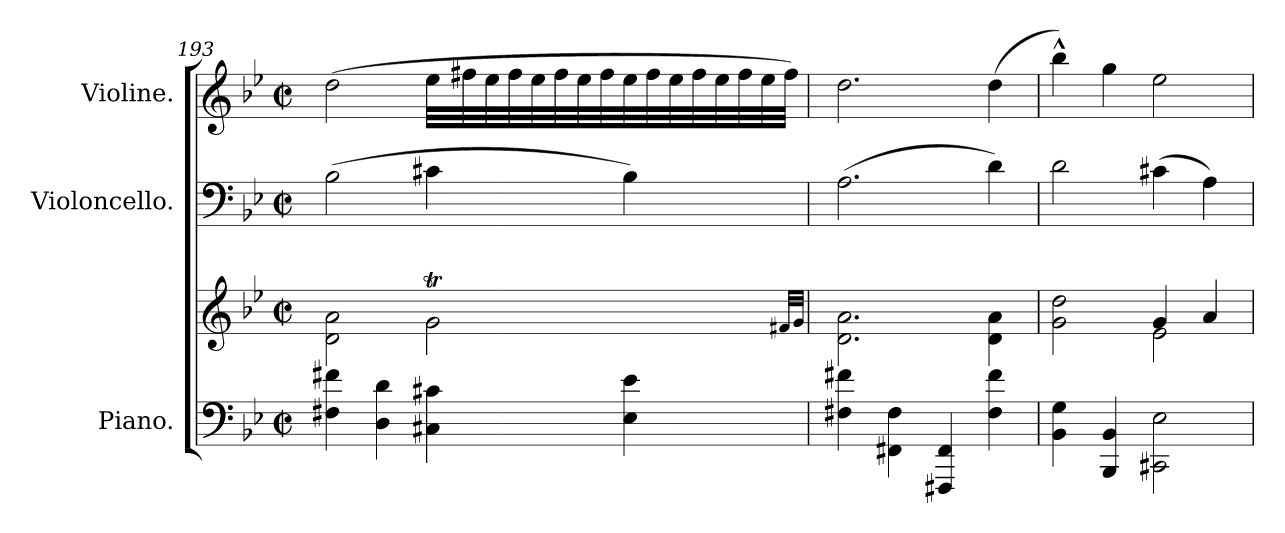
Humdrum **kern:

**kern	**kern	**kern	**kern
*part3	*part3	*part2	*part1
*staff4	*staff3	*staff2	*staff1
*I"Piano.	*	*I"Violoncello.	*I"Violine.
*	*	*I'vlc	*I'vl
*clefF4	*clefG2	*clefF4	*clefG2
*k[b-e-]	*k[b-e-]	*k[b-e-]	*k[b-e-]
*g:	*g:	*g:	*g:
*M2/2	*M2/2	*M2/2	*M2/2
*met(c|)	*met(c|)	*met(c|)	*met(c|)
=193	=193	=193	=193
4F#X\ 4f#X\	2d\ 2a\	(2B-\	(2dd\
4D\ 4d\	.	.	.
4C#X\ 4c#X\	2gT\	4c#X\	32ee-\LLL
.	.	.	32ff#X\
.	.	.	32ee-\
.	.	.	32ff#\
.	.	.	32ee-\
.	.	.	32ff#\
.	.	.	32ee-\
.	.	.	32ff#\
4E-\ 4e-\	.	4B-\)	32ee-\
.	.	.	32ff#\
.	.	.	32ee-\
.	.	.	32ff#\
.	.	.	32ee-\
.	.	.	32ff#\
.	.	.	32ee-\
.	.	.	32ff#\JJJ)
.	32qqf#X\LLL	.	.
.	32qqg/JJJ	.	.
=194	=194	=194	=194
4F#X\ 4f#X\	2.d\ 2.a\	(2.A\	2.dd\
4FF#X\ 4F#\	.	.	.
4FFF#X/ 4FF#/	.	.	.
4F#\ 4f#\	4d\ 4a\	4d\)	(4dd\
=195	=195	=195	=195
*	*^	*	*
4BB-\ 4G\	2g\ 2dd\	2ryy	2d\	4bb-^^\)
4BBB-/ 4BB-/	.	.	.	4gg\
2CC#X\ 2E-\	4g/	2e-\	(4c#X\	2ee-\
.	4a/	.	4A\)	.
*	*v	*v	*	*
=	=	=	=
*-	*-	*-	*-
